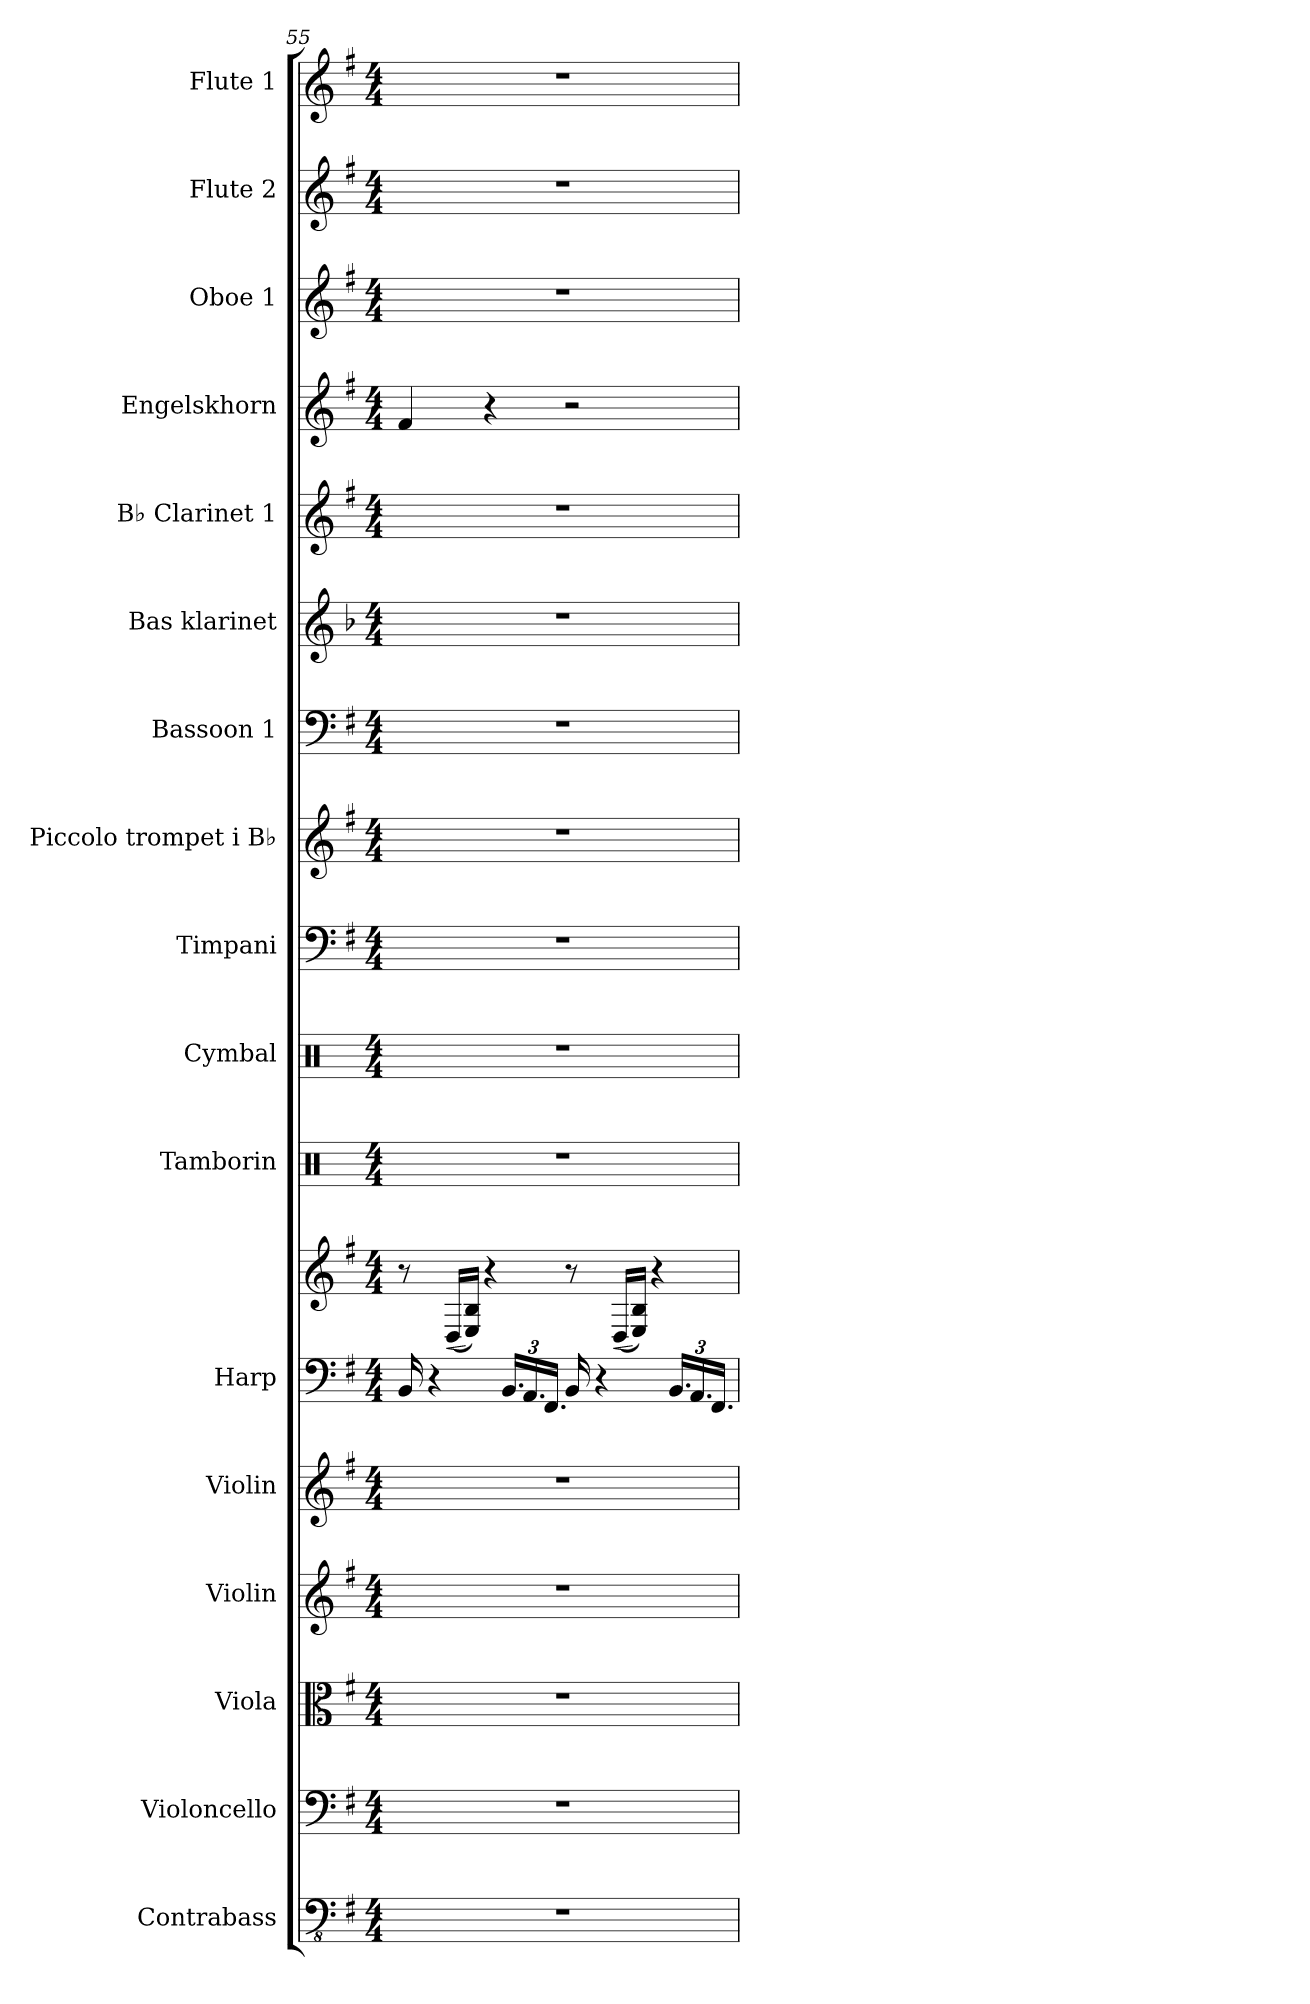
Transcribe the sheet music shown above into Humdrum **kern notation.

**kern	**kern	**kern	**kern	**kern	**kern	**kern	**dynam	**kern	**kern	**kern	**kern	**kern	**kern	**kern	**kern	**kern	**kern	**kern
*part17	*part16	*part15	*part14	*part13	*part12	*part12	*part12	*part11	*part10	*part9	*part8	*part7	*part6	*part5	*part4	*part3	*part2	*part1
*staff18	*staff17	*staff16	*staff15	*staff14	*staff13	*staff12	*staff12/13	*staff11	*staff10	*staff9	*staff8	*staff7	*staff6	*staff5	*staff4	*staff3	*staff2	*staff1
*I"Contrabass	*I"Violoncello	*I"Viola	*I"Violin	*I"Violin	*I"Harp	*	*	*I"Tamborin	*I"Cymbal	*I"Timpani	*I"Piccolo trompet i B♭	*I"Bassoon 1	*I"Bas klarinet	*I"B♭ Clarinet 1	*I"Engelskhorn	*I"Oboe 1	*I"Flute 2	*I"Flute 1
*I'Cb.	*I'Vc.	*I'Vla.	*I'Vln.	*I'Vln.	*I'Hrp.	*	*	*I'Tamb.	*I'Cym.	*I'Timp.	*I'P. tpt. i B♭	*I'Bsn. 1	*	*I'B♭ Cl. 1	*I'E.horn	*I'Ob. 1	*I'Fl. 2	*I'Fl. 1
*clefFv4	*clefF4	*clefC3	*clefG2	*clefG2	*clefF4	*clefG2	*	*clefX	*clefX	*clefF4	*clefG2	*clefF4	*clefG2	*clefG2	*clefG2	*clefG2	*clefG2	*clefG2
*ITrd7c12	*	*	*	*	*	*	*	*	*	*	*ITrd-6c-10	*	*ITrd8c14	*ITrd1c2	*ITrd4c7	*	*	*
*k[f#]	*k[f#]	*k[f#]	*k[f#]	*k[f#]	*k[f#]	*k[f#]	*	*k[]	*k[]	*k[f#]	*k[b-]	*k[f#]	*k[b-]	*k[b-]	*k[]	*k[f#]	*k[f#]	*k[f#]
*M4/4	*M4/4	*M4/4	*M4/4	*M4/4	*M4/4	*M4/4	*	*M4/4	*M4/4	*M4/4	*M4/4	*M4/4	*M4/4	*M4/4	*M4/4	*M4/4	*M4/4	*M4/4
=55	=55	=55	=55	=55	=55	=55	=55	=55	=55	=55	=55	=55	=55	=55	=55	=55	=55	=55
1r	1r	1r	1r	1r	16BB/	8r	.	1r	1r	1r	1r	1r	1r	1r	4B/	1r	1r	1r
.	.	.	.	.	4r	.	.	.	.	.	.	.	.	.	.	.	.	.
!	!	!	!	!	!	!	!LO:HP:b	!	!	!	!	!	!	!	!	!	!	!
.	.	.	.	.	.	(16D/LL	<	.	.	.	.	.	.	.	.	.	.	.
.	.	.	.	.	.	16E/ 16B/JJ)	[	.	.	.	.	.	.	.	.	.	.	.
.	.	.	.	.	.	4r	.	.	.	.	.	.	.	.	4r	.	.	.
*	*	*	*	*	*Xbrackettup	*	*	*	*	*	*	*	*	*	*	*	*	*
.	.	.	.	.	24.BB/LL	.	.	.	.	.	.	.	.	.	.	.	.	.
.	.	.	.	.	24.AA/	.	.	.	.	.	.	.	.	.	.	.	.	.
.	.	.	.	.	24.FF#/JJ	.	.	.	.	.	.	.	.	.	.	.	.	.
.	.	.	.	.	16BB/	8r	.	.	.	.	.	.	.	.	2r	.	.	.
.	.	.	.	.	4r	.	.	.	.	.	.	.	.	.	.	.	.	.
!	!	!	!	!	!	!	!LO:HP:b	!	!	!	!	!	!	!	!	!	!	!
.	.	.	.	.	.	(16D/LL	<	.	.	.	.	.	.	.	.	.	.	.
.	.	.	.	.	.	16E/ 16B/JJ)	[	.	.	.	.	.	.	.	.	.	.	.
.	.	.	.	.	.	4r	.	.	.	.	.	.	.	.	.	.	.	.
.	.	.	.	.	24.BB/LL	.	.	.	.	.	.	.	.	.	.	.	.	.
.	.	.	.	.	24.AA/	.	.	.	.	.	.	.	.	.	.	.	.	.
.	.	.	.	.	24.FF#/JJ	.	.	.	.	.	.	.	.	.	.	.	.	.
=	=	=	=	=	=	=	=	=	=	=	=	=	=	=	=	=	=	=
*-	*-	*-	*-	*-	*-	*-	*-	*-	*-	*-	*-	*-	*-	*-	*-	*-	*-	*-
